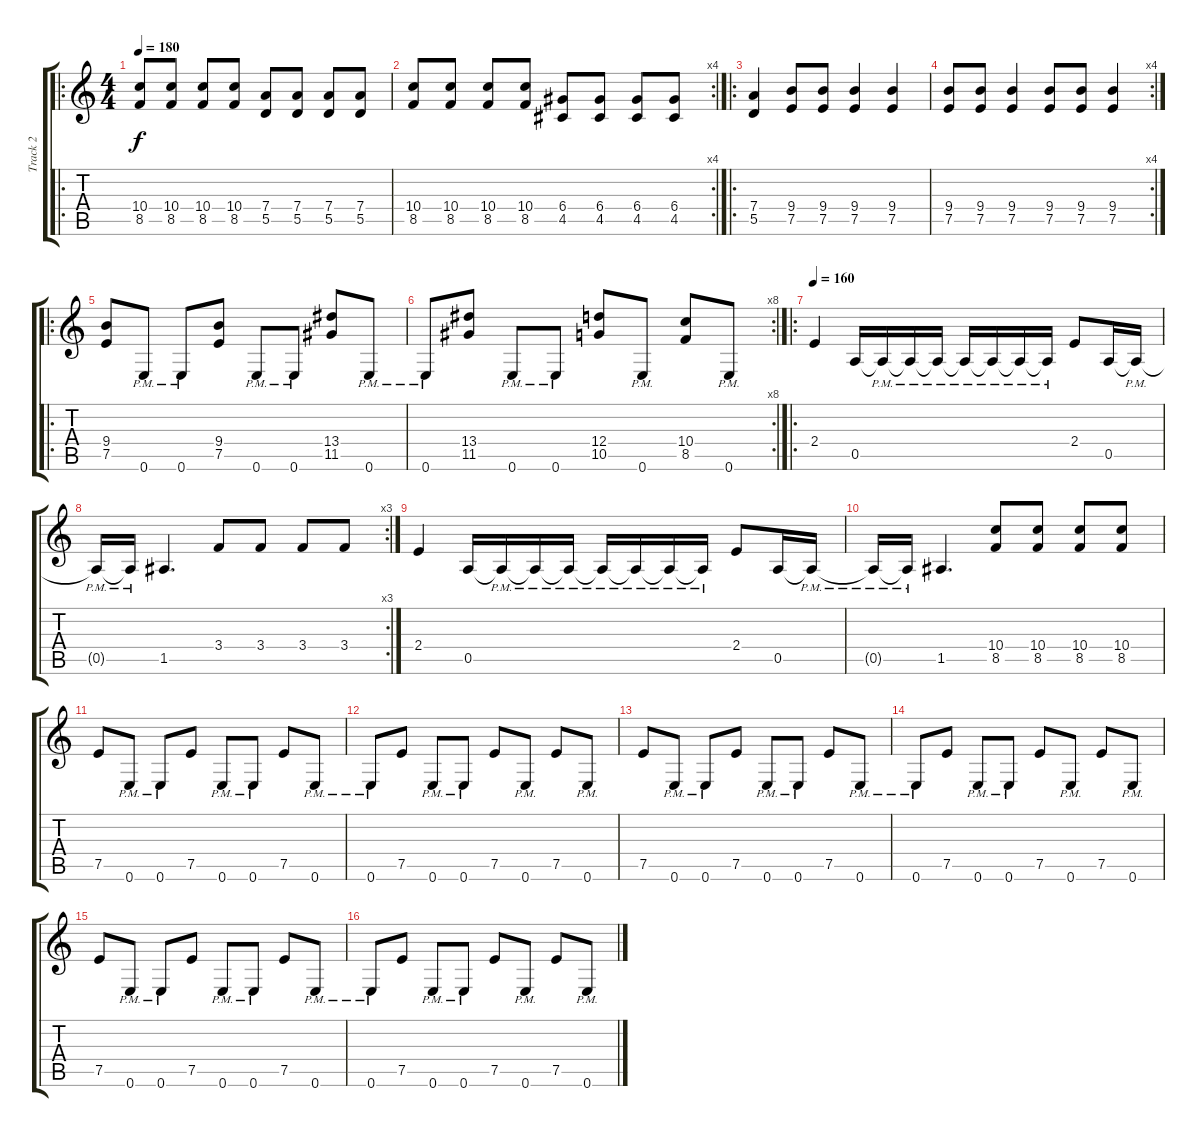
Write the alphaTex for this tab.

\track ("Track 2" "Track 2") {instrument distortionguitar}
\staff {score tabs}
\tuning (E4 B3 G3 D3 A2 E2) {hide}
\ro
\ts (4 4)
\tempo 180
\clef g2
\ks c
(10.4 8.5).8{dy f} (10.4 8.5).8 (10.4 8.5).8 (10.4 8.5).8 (7.4 5.5).8 (7.4 5.5).8 (7.4 5.5).8 (7.4 5.5).8 |
\rc 4
(10.4 8.5).8 (10.4 8.5).8 (10.4 8.5).8 (10.4 8.5).8 (6.4 4.5).8 (6.4 4.5).8 (6.4 4.5).8 (6.4 4.5).8 |
\ro
(7.4 5.5).4 (9.4 7.5).8 (9.4 7.5).8 (9.4 7.5).4 (9.4 7.5).4 |
\rc 4
(9.4 7.5).8 (9.4 7.5).8 (9.4 7.5).4 (9.4 7.5).8 (9.4 7.5).8 (9.4 7.5).4 |
\ro
(9.4 7.5).8 0.6{pm}.8 0.6{pm}.8 (9.4 7.5).8 0.6{pm}.8 0.6{pm}.8 (13.4 11.5).8 0.6{pm}.8 |
\rc 8
0.6{pm}.8 (13.4 11.5).8 0.6{pm}.8 0.6{pm}.8 (12.4 10.5).8 0.6{pm}.8 (10.4 8.5).8 0.6{pm}.8 |
\ro
\tempo 160
2.4.4 0.5.16 0.5{pm t}.16 0.5{pm t}.16 0.5{pm t}.16 0.5{pm t}.16 0.5{pm t}.16 0.5{pm t}.16 0.5{pm t}.16 2.4.8 0.5.16 0.5{pm t}.16 |
\rc 3
0.5{pm t}.16 0.5{pm t}.16 1.5.4{d} 3.4.8 3.4.8 3.4.8 3.4.8 |
2.4.4 0.5.16 0.5{pm t}.16 0.5{pm t}.16 0.5{pm t}.16 0.5{pm t}.16 0.5{pm t}.16 0.5{pm t}.16 0.5{pm t}.16 2.4.8 0.5.16 0.5{pm t}.16 |
0.5{pm t}.16 0.5{pm t}.16 1.5.4{d} (10.4 8.5).8 (10.4 8.5).8 (10.4 8.5).8 (10.4 8.5).8 |
7.5.8 0.6{pm}.8 0.6{pm}.8 7.5.8 0.6{pm}.8 0.6{pm}.8 7.5.8 0.6{pm}.8 |
0.6{pm}.8 7.5.8 0.6{pm}.8 0.6{pm}.8 7.5.8 0.6{pm}.8 7.5.8 0.6{pm}.8 |
7.5.8 0.6{pm}.8 0.6{pm}.8 7.5.8 0.6{pm}.8 0.6{pm}.8 7.5.8 0.6{pm}.8 |
0.6{pm}.8 7.5.8 0.6{pm}.8 0.6{pm}.8 7.5.8 0.6{pm}.8 7.5.8 0.6{pm}.8 |
7.5.8 0.6{pm}.8 0.6{pm}.8 7.5.8 0.6{pm}.8 0.6{pm}.8 7.5.8 0.6{pm}.8 |
0.6{pm}.8 7.5.8 0.6{pm}.8 0.6{pm}.8 7.5.8 0.6{pm}.8 7.5.8 0.6{pm}.8
